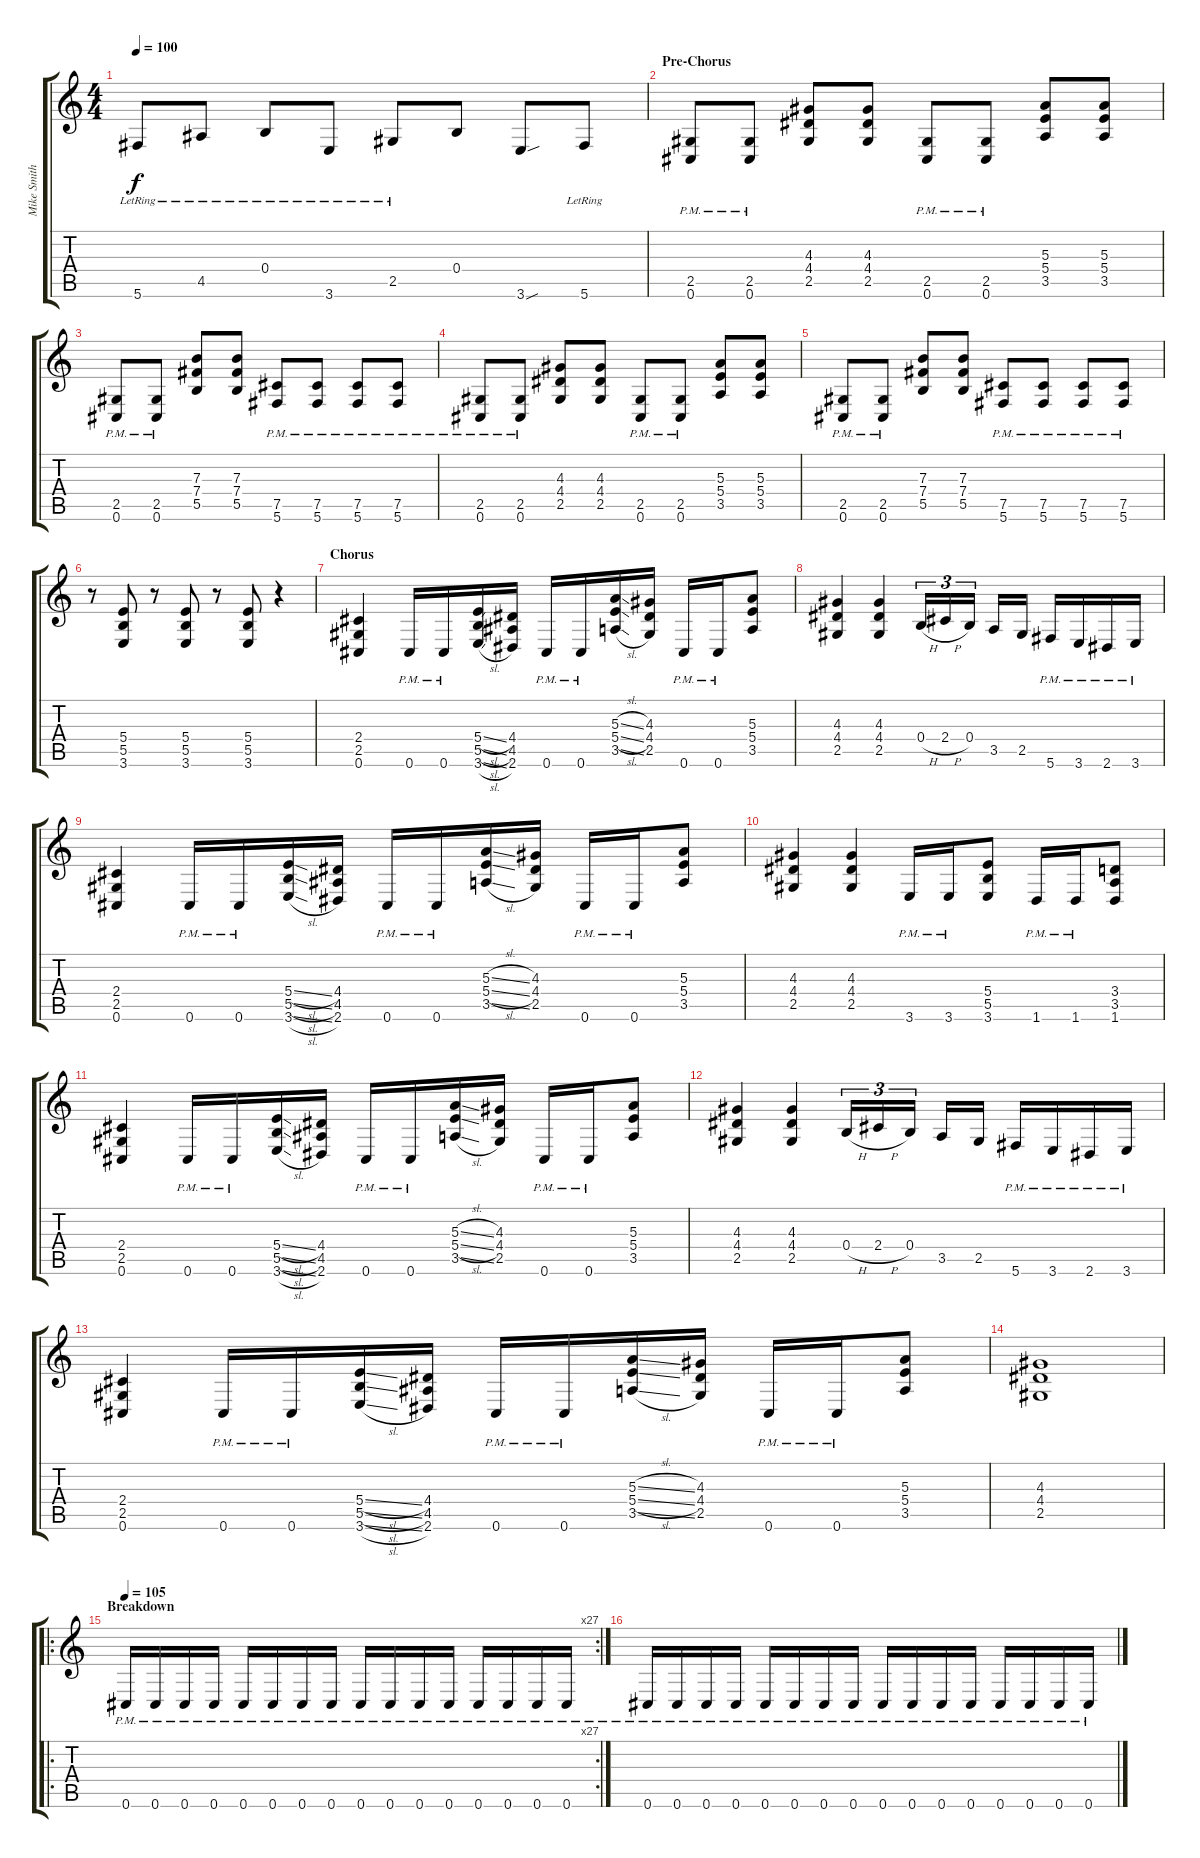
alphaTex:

\track ("Mike Smith - Guitar" "Mike Smith") {instrument electricguitarclean}
\staff {score tabs}
\tuning (Db4 Ab3 E3 B2 Gb2 Db2) {hide}
\ts (4 4)
\tempo 100
\clef g2
\ks c
5.6{lr}.8{dy f} 4.5{lr}.8 0.4{lr}.8 3.6{lr}.8 2.5{lr}.8 0.4.8 3.6{sou}.8 5.6{lr}.8 |
\section ("" "Pre-Chorus")
(2.5{pm} 0.6{pm}).8{instrument distortionguitar} (2.5{pm} 0.6{pm}).8 (4.3 4.4 2.5).8 (4.3 4.4 2.5).8 (2.5{pm} 0.6{pm}).8 (2.5{pm} 0.6{pm}).8 (5.3 5.4 3.5).8 (5.3 5.4 3.5).8 |
(2.5{pm} 0.6{pm}).8 (2.5{pm} 0.6{pm}).8 (7.3 7.4 5.5).8 (7.3 7.4 5.5).8 (7.5{pm} 5.6{pm}).8 (7.5{pm} 5.6{pm}).8 (7.5{pm} 5.6{pm}).8 (7.5{pm} 5.6{pm}).8 |
(2.5{pm} 0.6{pm}).8 (2.5{pm} 0.6{pm}).8 (4.3 4.4 2.5).8 (4.3 4.4 2.5).8 (2.5{pm} 0.6{pm}).8 (2.5{pm} 0.6{pm}).8 (5.3 5.4 3.5).8 (5.3 5.4 3.5).8 |
(2.5{pm} 0.6{pm}).8 (2.5{pm} 0.6{pm}).8 (7.3 7.4 5.5).8 (7.3 7.4 5.5).8 (7.5{pm} 5.6{pm}).8 (7.5{pm} 5.6{pm}).8 (7.5{pm} 5.6{pm}).8 (7.5{pm} 5.6{pm}).8 |
r.8 (5.4 5.5 3.6).8 r.8 (5.4 5.5 3.6).8 r.8 (5.4 5.5 3.6).8 r.4 |
\section ("" "Chorus")
(2.4 2.5 0.6).4 0.6{pm}.16 0.6{pm}.16 (5.4{sl} 5.5{sl} 3.6{sl}).16 (4.4 4.5 2.6).16 0.6{pm}.16 0.6{pm}.16 (5.3{sl} 5.4{sl} 3.5{sl}).16 (4.3 4.4 2.5).16 0.6{pm}.16 0.6{pm}.16 (5.3 5.4 3.5).8 |
(4.3 4.4 2.5).4 (4.3 4.4 2.5).4 0.4{h}.16{tu (3 2)} 2.4{h}.16{tu (3 2)} 0.4.16{tu (3 2)} 3.5.16 2.5.16 5.6{pm}.16 3.6{pm}.16 2.6{pm}.16 3.6{pm}.16 |
(2.4 2.5 0.6).4 0.6{pm}.16 0.6{pm}.16 (5.4{sl} 5.5{sl} 3.6{sl}).16 (4.4 4.5 2.6).16 0.6{pm}.16 0.6{pm}.16 (5.3{sl} 5.4{sl} 3.5{sl}).16 (4.3 4.4 2.5).16 0.6{pm}.16 0.6{pm}.16 (5.3 5.4 3.5).8 |
(4.3 4.4 2.5).4 (4.3 4.4 2.5).4 3.6{pm}.16 3.6{pm}.16 (5.4 5.5 3.6).8 1.6{pm}.16 1.6{pm}.16 (3.4 3.5 1.6).8 |
(2.4 2.5 0.6).4 0.6{pm}.16 0.6{pm}.16 (5.4{sl} 5.5{sl} 3.6{sl}).16 (4.4 4.5 2.6).16 0.6{pm}.16 0.6{pm}.16 (5.3{sl} 5.4{sl} 3.5{sl}).16 (4.3 4.4 2.5).16 0.6{pm}.16 0.6{pm}.16 (5.3 5.4 3.5).8 |
(4.3 4.4 2.5).4 (4.3 4.4 2.5).4 0.4{h}.16{tu (3 2)} 2.4{h}.16{tu (3 2)} 0.4.16{tu (3 2)} 3.5.16 2.5.16 5.6{pm}.16 3.6{pm}.16 2.6{pm}.16 3.6{pm}.16 |
(2.4 2.5 0.6).4 0.6{pm}.16 0.6{pm}.16 (5.4{sl} 5.5{sl} 3.6{sl}).16 (4.4 4.5 2.6).16 0.6{pm}.16 0.6{pm}.16 (5.3{sl} 5.4{sl} 3.5{sl}).16 (4.3 4.4 2.5).16 0.6{pm}.16 0.6{pm}.16 (5.3 5.4 3.5).8 |
(4.3 4.4 2.5).1 |
\ro
\rc 27
\section ("" "Breakdown")
\tempo 105
0.6{pm}.16 0.6{pm}.16 0.6{pm}.16 0.6{pm}.16 0.6{pm}.16 0.6{pm}.16 0.6{pm}.16 0.6{pm}.16 0.6{pm}.16 0.6{pm}.16 0.6{pm}.16 0.6{pm}.16 0.6{pm}.16 0.6{pm}.16 0.6{pm}.16 0.6{pm}.16 |
0.6{pm}.16 0.6{pm}.16 0.6{pm}.16 0.6{pm}.16 0.6{pm}.16 0.6{pm}.16 0.6{pm}.16 0.6{pm}.16 0.6{pm}.16 0.6{pm}.16 0.6{pm}.16 0.6{pm}.16 0.6{pm}.16 0.6{pm}.16 0.6{pm}.16 0.6{pm}.16
